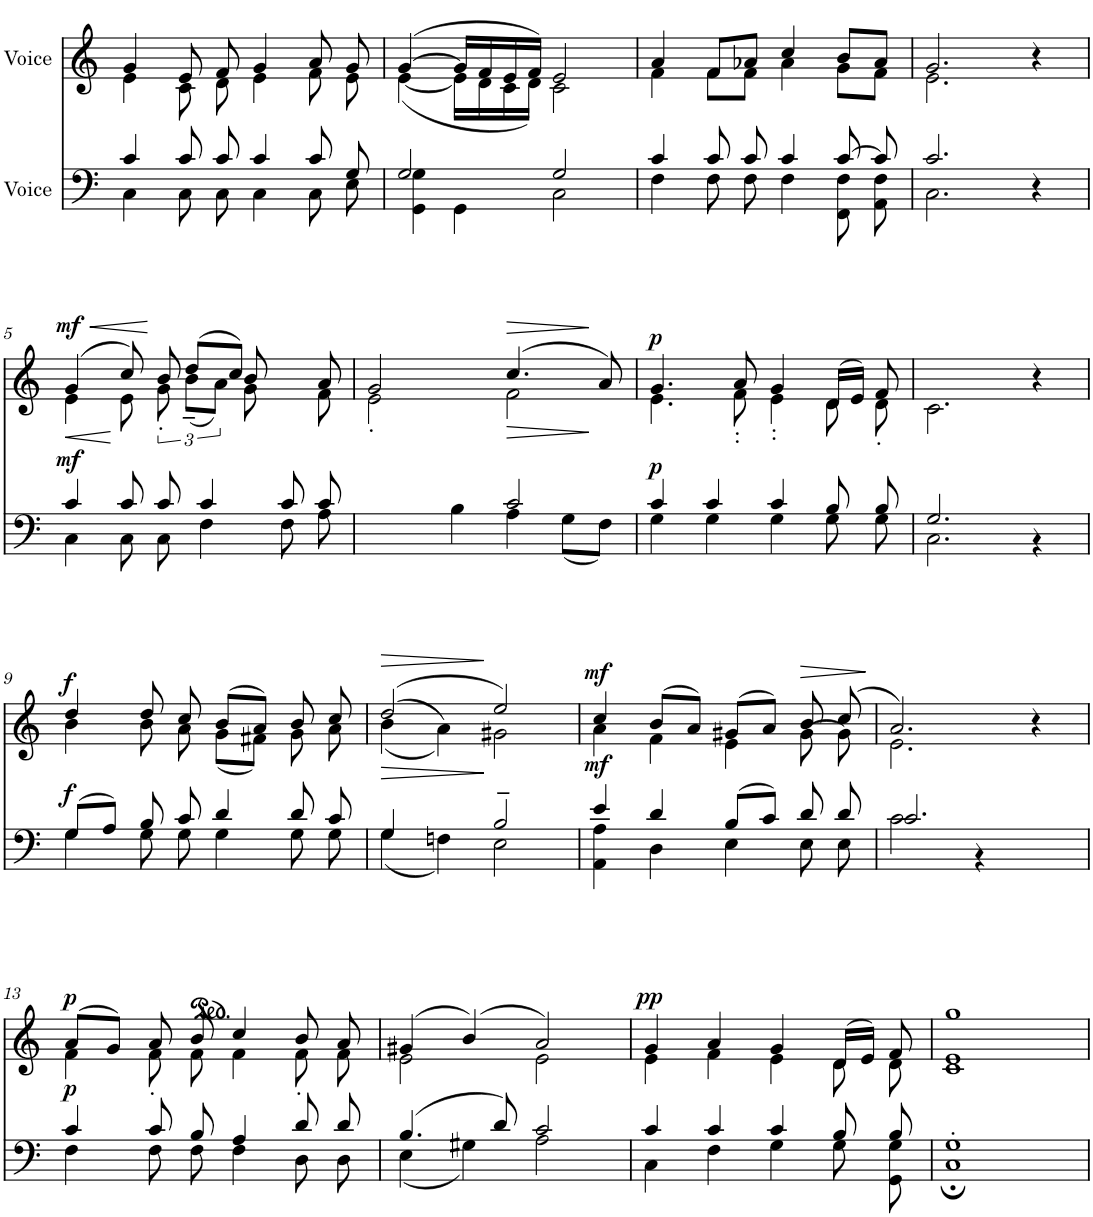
**kern	**dynam	**kern	**dynam
*part2	*part2	*part1	*part1
*staff2	*staff2	*staff1	*staff1
*I"Voice	*	*I"Voice	*
*I'V	*	*I'V	*
*clefF4	*	*clefG2	*
*k[]	*	*k[]	*
=1	=1	=1	=1
*^	*	*^	*
4c/	4C\	.	4g/	4e\	.
8c/	8C\	.	8e/	8c\	.
8c/	8C\	.	8f/	8d\	.
4c/	4C\	.	4g/	4e\	.
8c/	8C\	.	8a/	8f\	.
8G/	8E\	.	8g/	8e\	.
=2	=2	=2	=2	=2	=2
2G/	4GG\ 4G\	.	(>[>4g/	(<[<4e\	.
.	4GG\	.	16g/LL]	16e\LL]	.
.	.	.	16f/	16d\	.
.	.	.	16e/	16c\	.
.	.	.	16f/JJ)	16d\JJ)	.
2G/	2C\	.	2e/	2c\	.
=3	=3	=3	=3	=3	=3
4c/	4F\	.	4a/	4f\	.
8c/	8F\	.	8f/L	8f\L	.
8c/	8F\	.	8a-X/J	8f\J	.
4c/	4F\	.	4cc/	4a-\	.
[>8c/	8FF\ 8F\	.	8b/L	8g\L	.
8c/]	8AA\ 8F\	.	8a-/J	8f\J	.
=4	=4	=4	=4	=4	=4
2.c/	2.C\	.	2.g/	2.e\	.
4r	4ryy	.	4r	4ryy	.
!!LO:LB:g=z
=5	=5	=5	=5	=5	=5
!	!	!LO:DY:a	!	!	!LO:HP:b
*	*	*	*	*^	*
!	!	!	!	!	!	!LO:DY:n=1:a
4c/	4C\	mf	(>4g/	4e\	24%11ryy	< mf
!	!	!	!	!	!	!LO:HP:n=1:b
8c/	8C\	.	8cc/)	8e\	.	[ <
8c/	8C\	.	8b/	12g'\	.	[
.	.	.	.	(<12b~\L	(>8dd/L	.
4c/	4F\	.	8ryy	.	.	.
.	.	.	.	12a\J)	.	.
.	.	.	.	.	8cc/J)	.
.	.	.	8b/	8g\	.	.
.	.	.	.	.	24%7ryy	.
8c/	8F\	.	8ryy	8ryy	.	.
8c/	8A\	.	8a/	8f\	.	.
*	*	*	*	*v	*v	*
=6	=6	=6	=6	=6	=6
2ryy	2.ryy	.	2g/	2e'\	.
4B\	.	.	4ryy	4ryy	.
!	!	!	!	!	!LO:HP:b
!	!	!	!	!	!LO:HP:n=1:b
4A\	[4c/	.	(>[4cc/	[4f\	> >
(<8G\L	4ryy	.	8ryy	4ryy	]
8F\J)	.	.	8a/)	.	.
*v	*v	*	*	*	*
*	*	*v	*v	*
.	.	.	]
=7	=7	=7	=7
*^	*	*^	*
!	!	!LO:DY:a	!	!	!LO:DY:a
4c/	4G\	p	4.g/	4.e\	p
4c/	4c/]	.	.	.	.
.	.	.	8cc/]	4f\]	.
4c/	4G\	.	8a/	.	.
.	.	.	4g/	8f''\	.
8B/	4G\	.	.	4e''\	.
8B/	.	.	(>16d/LL	.	.
.	.	.	16e/JJ)	.	.
4ryy	8G\	.	8f/	8d\	.
.	8G\	.	8ryy	8d'\	.
*	*	*	*v	*v	*
=8	=8	=8	=8	=8
2.G/	2.C\	.	2.c\	.
4ryy	4r	.	4r	.
!!LO:LB:g=z
=9	=9	=9	=9	=9
*	*	*	*^	*
!	!	!LO:DY:a	!	!	!LO:DY:a
(>8G/L	4G\	f	4dd/	4b\	f
8A/J)	.	.	.	.	.
8B/	8G\	.	8dd/	8b\	.
8c/	8G\	.	8cc/	8a\	.
4d/	4G\	.	(>8b/L	(<8g\L	.
.	.	.	8a/J)	8f#X\J)	.
8d/	8G\	.	8b/	8g\	.
8c/	8G\	.	8cc/	8a\	.
=10	=10	=10	=10	=10	=10
!	!	!	!	!	!LO:HP:b
!	!	!	!	!	!LO:HP:n=1:b
4G/	(<4G\	.	(>(>2dd/	(<4b\	> >
4ryy	4Fn\)	.	.	4a\))	.
2B~/	2E\	.	2ee/)	2g#X\	]
*v	*v	*	*	*	*
*	*	*v	*v	*
.	.	.	]
=11	=11	=11	=11
*^	*	*^	*
!	!	!	!	!	!LO:DY:a
!	!	!	!	!	!LO:DY:n=1:b
4e/	4AA\ 4A\	.	4cc/	4a\	mf mf
4d/	4D\	.	(>8b/L	4f\	.
.	.	.	8a/J)	.	.
(>8B/L	4E\	.	(>8g#X/L	4e\	.
8c/J)	.	.	8a/J)	.	.
!	!	!	!	!	!LO:HP:b
8d/	8E\	.	8b/	[>8g#\	>
8d/	8E\	.	(>8cc/	8g#\]	.
*v	*v	*	*	*	*
*	*	*v	*v	*
.	.	.	]
=12	=12	=12	=12
*^	*	*^	*
2.c/	2c\	.	2.a/)	2.e\	.
.	4r	.	.	.	.
4ryy	4ryy	.	4r	4ryy	.
!!LO:LB:g=z	!!
=13	=13	=13	=13	=13	=13
!	!	!	!	!	!LO:DY:a
!	!	!	!	!	!LO:DY:n=1:b
4c/	4F\	.	(>8a/L	4f\	p p
.	.	.	8g/J)	.	.
8c/	8F\	.	8a/	8f'\	.
8B/	8F\	.	8b/	8f\	.
4A/	4F\	.	4cc/	4f\	.
8d/	8D\	.	8b/	8f'\	.
8d/	8D\	.	8a/	8f\	.
=14	=14	=14	=14	=14	=14
(>4.B/	(<4E\	.	(>4g#X/	2e\	.
.	4G#X\)	.	(>4b/)	.	.
8d/)	.	.	.	.	.
2c/	2A\	.	2a/)	2e\	.
=15	=15	=15	=15	=15	=15
!	!	!	!	!	!LO:DY:a
4c/	4C\	.	4g/	4e\	pp
4c/	4F\	.	4a/	4f\	.
4c/	4G\	.	4g/	4e\	.
8B/	8G\	.	(>16d/LL	8d\	.
.	.	.	16e/JJ)	.	.
8B/	8GG\ 8G\	.	8f/	8d\	.
=16	=16	=16	=16	=16	=16
1G;'	1C	.	1gg	1c 1e	.
*v	*v	*	*	*	*
*	*	*v	*v	*
=	=	=	=
*-	*-	*-	*-
